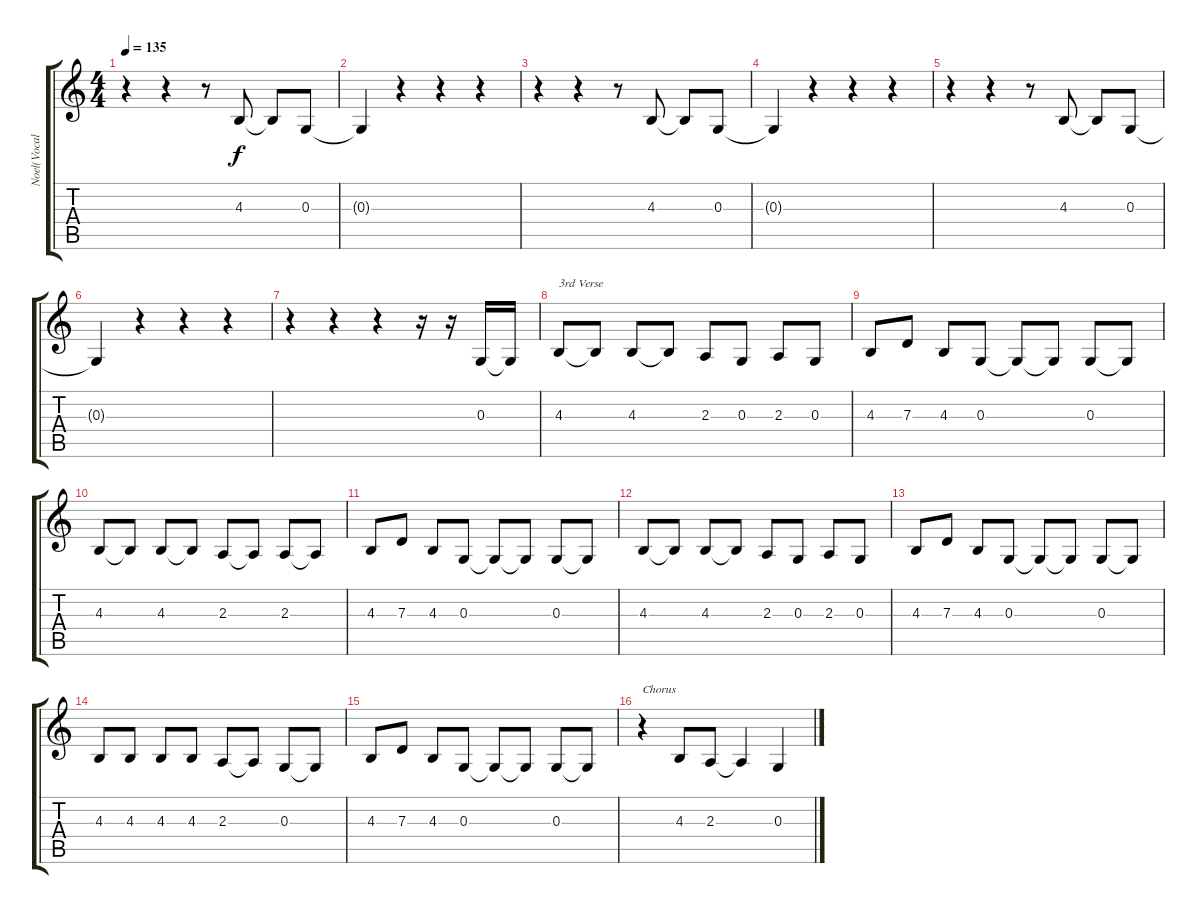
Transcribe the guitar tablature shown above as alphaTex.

\track ("Noel(Vocal)" "Noel(Vocal") {instrument oboe}
\staff {score tabs}
\tuning (E4 B3 G3 D3 A2 E2) {hide}
\ts (4 4)
\tempo 135
\clef g2
\ks c
r.4{dy f} r.4 r.8 4.3.8 4.3{t}.8 0.3.8 |
0.3{t}.4 r.4 r.4 r.4 |
r.4 r.4 r.8 4.3.8 4.3{t}.8 0.3.8 |
0.3{t}.4 r.4 r.4 r.4 |
r.4 r.4 r.8 4.3.8 4.3{t}.8 0.3.8 |
0.3{t}.4 r.4 r.4 r.4 |
r.4 r.4 r.4 r.16 r.16 0.3.16 0.3{t}.16 |
4.3.8{txt "3rd Verse"} 4.3{t}.8 4.3.8 4.3{t}.8 2.3.8 0.3.8 2.3.8 0.3.8 |
4.3.8 7.3.8 4.3.8 0.3.8 0.3{t}.8 0.3{t}.8 0.3.8 0.3{t}.8 |
4.3.8 4.3{t}.8 4.3.8 4.3{t}.8 2.3.8 2.3{t}.8 2.3.8 2.3{t}.8 |
4.3.8 7.3.8 4.3.8 0.3.8 0.3{t}.8 0.3{t}.8 0.3.8 0.3{t}.8 |
4.3.8 4.3{t}.8 4.3.8 4.3{t}.8 2.3.8 0.3.8 2.3.8 0.3.8 |
4.3.8 7.3.8 4.3.8 0.3.8 0.3{t}.8 0.3{t}.8 0.3.8 0.3{t}.8 |
4.3.8 4.3.8 4.3.8 4.3.8 2.3.8 2.3{t}.8 0.3.8 0.3{t}.8 |
4.3.8 7.3.8 4.3.8 0.3.8 0.3{t}.8 0.3{t}.8 0.3.8 0.3{t}.8 |
r.4{txt "Chorus"} 4.3.8 2.3.8 2.3{t}.4 0.3.4
